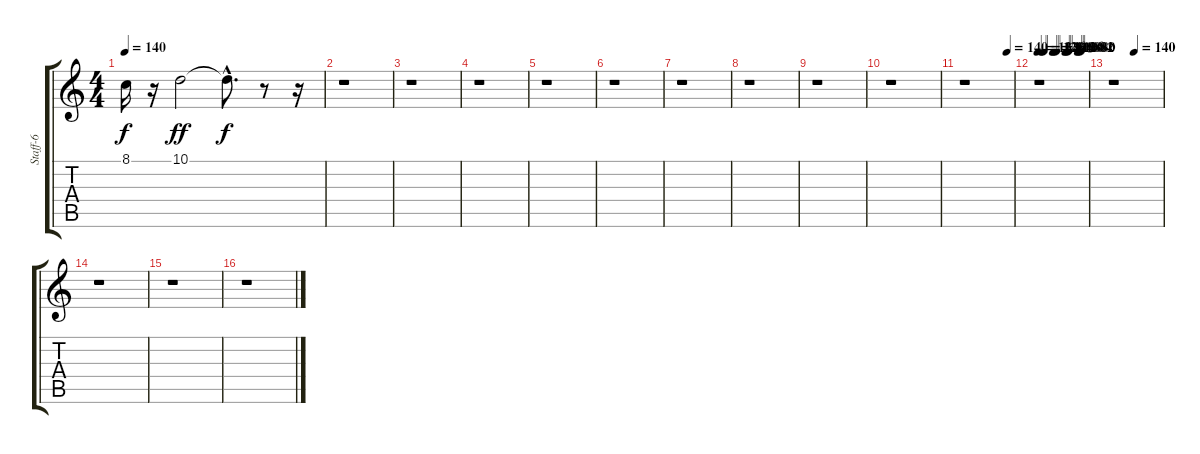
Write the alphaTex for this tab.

\track ("Staff-6" "Staff-6") {instrument flute}
\staff {score tabs}
\tuning (E4 B3 G3 D3 A2 E2) {hide}
\ts (4 4)
\tempo 140
\clef g2
\ks c
8.1{t}.16{dy f} r.16 10.1.2{dy ff} 10.1{hac t}.8{d dy f} r.8 r.16 |
r.1 |
r.1 |
r.1 |
r.1 |
r.1 |
r.1 |
r.1 |
r.1 |
r.1 |
\tempo (140 0.875)
r.1 |
\tempo 134
\tempo (128 0.09375)
\tempo (126 0.125)
\tempo (114 0.3125)
\tempo (112 0.34375)
\tempo (110 0.375)
\tempo (100 0.5625)
\tempo (98 0.59375)
\tempo (96 0.625)
\tempo (84 0.8125)
\tempo (82 0.84375)
\tempo (80 0.875)
r.1 |
\tempo (140 0.4375)
r.1 |
r.1 |
r.1 |
r.1
